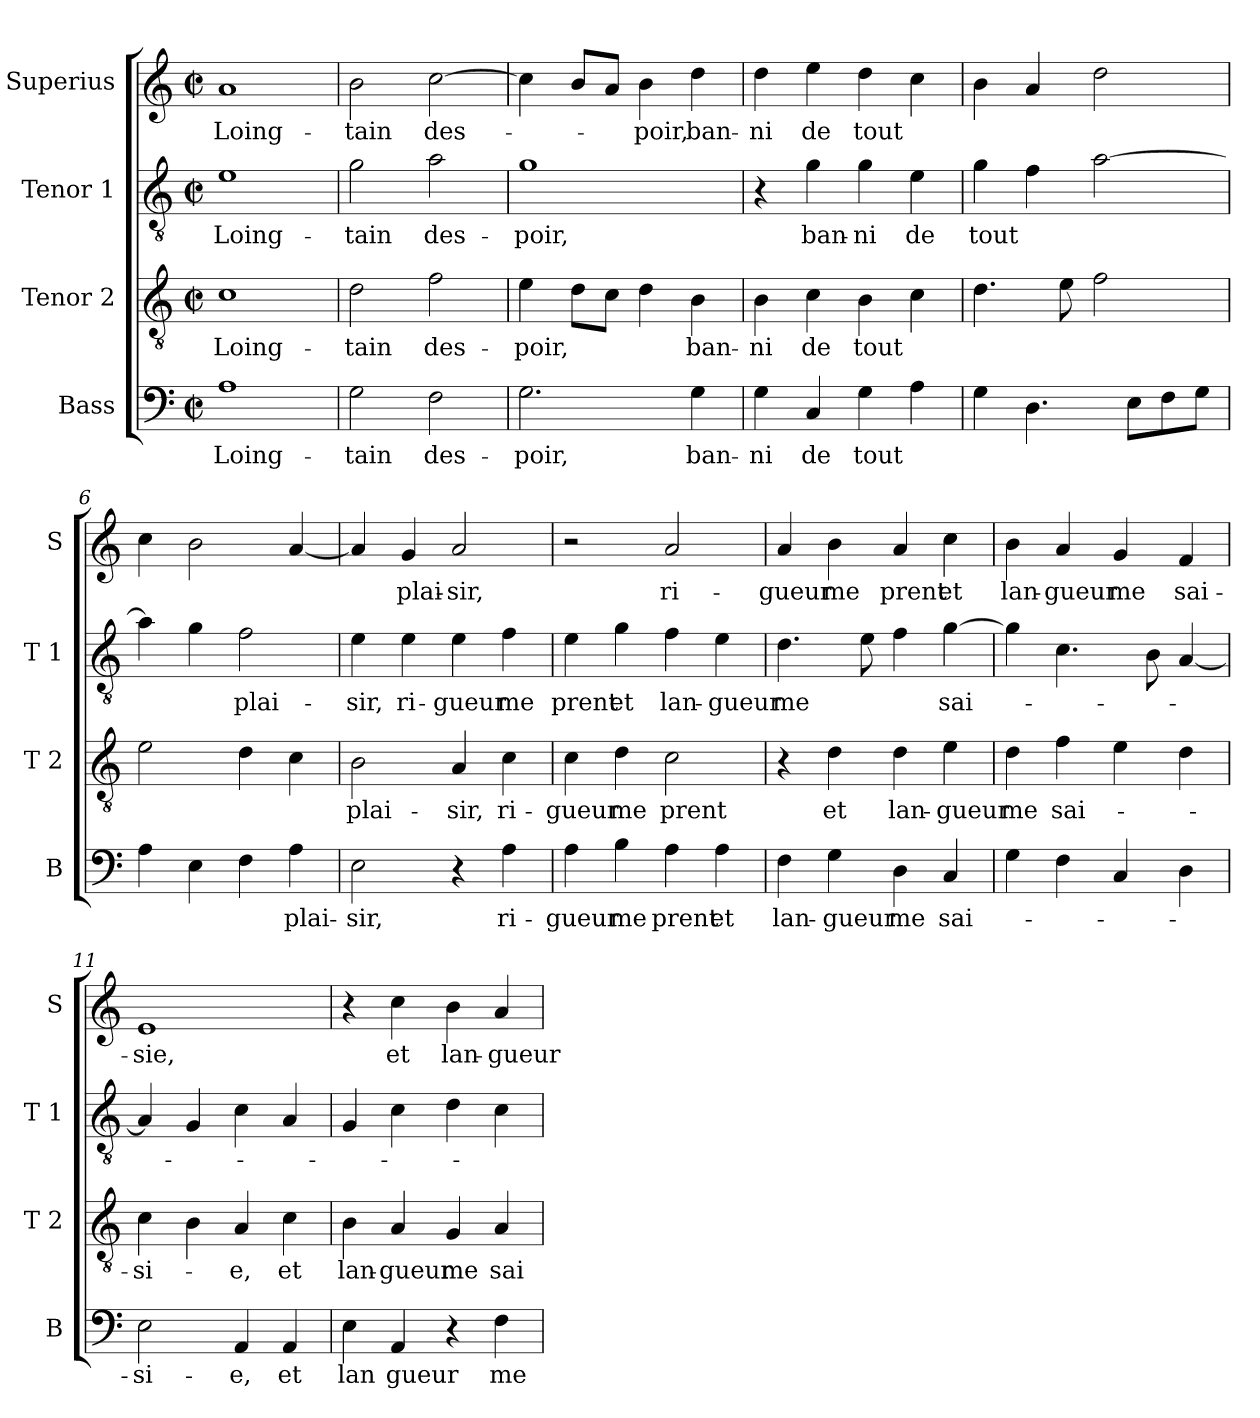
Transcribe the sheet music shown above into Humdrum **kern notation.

**kern	**text	**kern	**text	**kern	**text	**kern	**text
*part4	*part4	*part3	*part3	*part2	*part2	*part1	*part1
*staff4	*staff4	*staff3	*staff3	*staff2	*staff2	*staff1	*staff1
*I"Bass	*	*I"Tenor 2	*	*I"Tenor 1	*	*I"Superius	*
*I'B	*	*I'T 2	*	*I'T 1	*	*I'S	*
*clefF4	*	*clefGv2	*	*clefGv2	*	*clefG2	*
*k[]	*	*k[]	*	*k[]	*	*k[]	*
*C:	*	*C:	*	*C:	*	*C:	*
*M2/2	*	*M2/2	*	*M2/2	*	*M2/2	*
*met(c|)	*	*met(c|)	*	*met(c|)	*	*met(c|)	*
=1	=1	=1	=1	=1	=1	=1	=1
1A	Loing-	1c	Loing-	1e	Loing-	1a	Loing-
=2	=2	=2	=2	=2	=2	=2	=2
2G\	-tain	2d\	-tain	2g\	-tain	2b\	-tain
2F\	des-	2f\	des-	2a\	des-	[2cc\	des-
=3	=3	=3	=3	=3	=3	=3	=3
2.G\	-poir,	4e\	-poir,	1g	-poir,	4cc\]	.
.	.	8d\L	.	.	.	8b/L	.
.	.	8c\J	.	.	.	8a/J	.
.	.	4d\	.	.	.	4b\	-poir,
4G\	ban-	4B\	ban-	.	.	4dd\	ban-
=4	=4	=4	=4	=4	=4	=4	=4
4G\	-ni	4B\	-ni	4r	.	4dd\	-ni
4C/	de	4c\	de	4g\	ban-	4ee\	de
4G\	tout	4B\	tout	4g\	-ni	4dd\	tout
4A\	.	4c\	.	4e\	de	4cc\	.
=5	=5	=5	=5	=5	=5	=5	=5
4G\	.	4.d\	.	4g\	tout	4b\	.
4.D\	.	.	.	4f\	.	4a/	.
.	.	8e\	.	.	.	.	.
.	.	2f\	.	[2a\	.	2dd\	.
8E\L	.	.	.	.	.	.	.
8F\	.	.	.	.	.	.	.
8G\J	.	.	.	.	.	.	.
!!LO:LB:g=z
=6	=6	=6	=6	=6	=6	=6	=6
4A\	.	2e\	.	4a\]	.	4cc\	.
4E\	.	.	.	4g\	.	2b\	.
4F\	.	4d\	.	2f\	plai-	.	.
4A\	plai-	4c\	.	.	.	[4a/	.
=7	=7	=7	=7	=7	=7	=7	=7
2E\	-sir,	2B\	plai-	4e\	-sir,	4a/]	.
.	.	.	.	4e\	ri-	4g/	plai-
4r	.	4A/	-sir,	4e\	-gueur	2a/	-sir,
4A\	ri-	4c\	ri-	4f\	me	.	.
=8	=8	=8	=8	=8	=8	=8	=8
4A\	-gueur	4c\	-gueur	4e\	prent	2r	.
4B\	me	4d\	me	4g\	et	.	.
4A\	prent	2c\	prent	4f\	lan-	2a/	ri-
4A\	et	.	.	4e\	-gueur	.	.
=9	=9	=9	=9	=9	=9	=9	=9
4F\	lan-	4r	.	4.d\	me	4a/	-gueur
4G\	-gueur	4d\	et	.	.	4b\	me
.	.	.	.	8e\	.	.	.
4D\	me	4d\	lan-	4f\	.	4a/	prent
4C/	sai-	4e\	-gueur	[4g\	sai-	4cc\	et
=10	=10	=10	=10	=10	=10	=10	=10
4G\	.	4d\	me	4g\]	.	4b\	lan-
4F\	.	4f\	sai-	4.c\	.	4a/	-gueur
4C/	.	4e\	.	.	.	4g/	me
.	.	.	.	8B\	.	.	.
4D\	.	4d\	.	[4A/	.	4f/	sai-
!!LO:LB:g=z
=11	=11	=11	=11	=11	=11	=11	=11
2E\	-si-	4c\	-si-	4A/]	.	1e	-sie,
.	.	4B\	.	4G/	.	.	.
4AA/	-e,	4A/	-e,	4c\	.	.	.
4AA/	et	4c\	et	4A/	.	.	.
=12	=12	=12	=12	=12	=12	=12	=12
4E\	lan	4B\	lan-	4G/	.	4r	.
4AA/	gueur	4A/	-gueur	4c\	.	4cc\	et
4r	.	4G/	me	4d\	.	4b\	lan-
4F\	me	4A/	sai	4c\	.	4a/	-gueur
=	=	=	=	=	=	=	=
*-	*-	*-	*-	*-	*-	*-	*-
